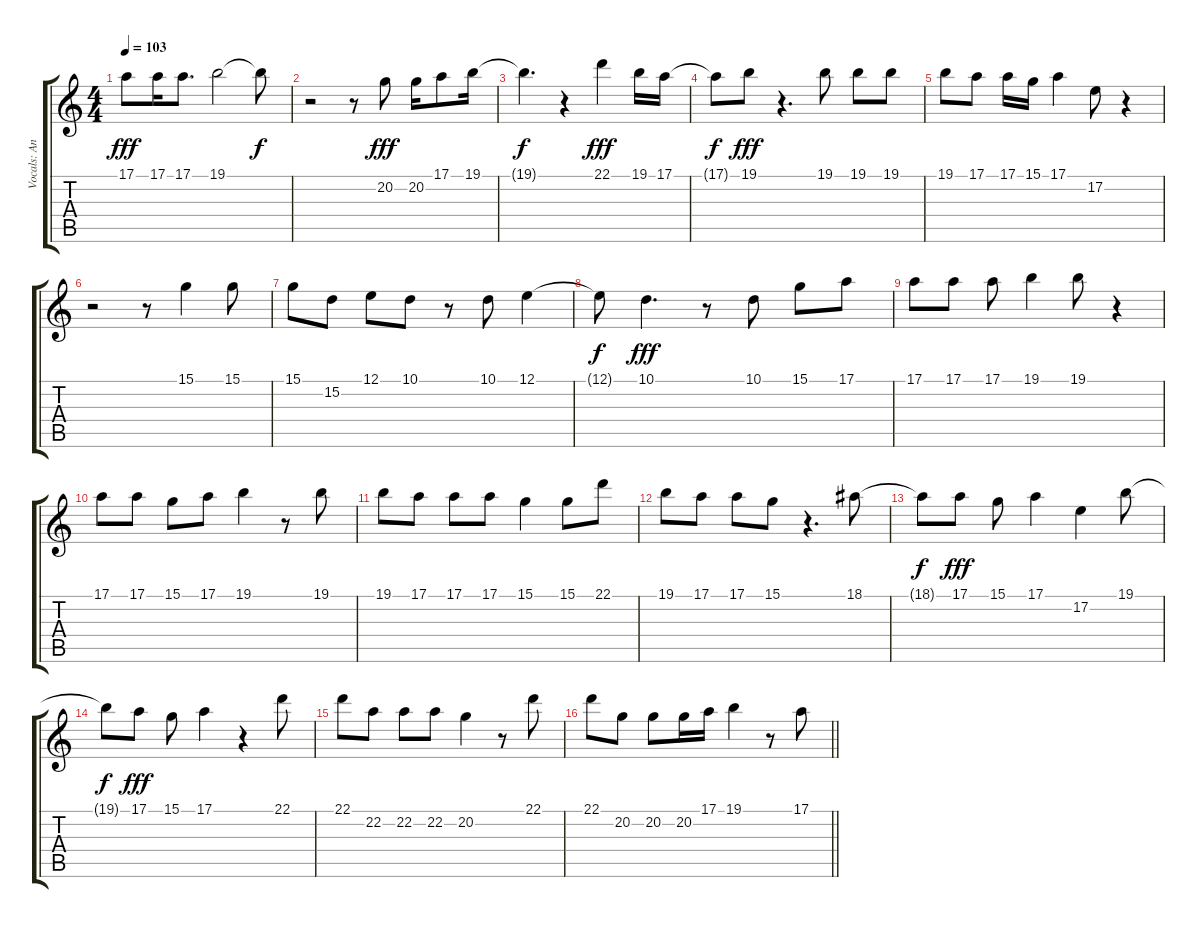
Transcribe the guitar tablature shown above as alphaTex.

\track ("Vocals: Ann Wilson" "Vocals: An") {instrument lead8bassandlead}
\staff {score tabs}
\tuning (E4 B3 G3 D3 A2 E2) {hide}
\ts (4 4)
\tempo 103
\clef g2
\ks c
17.1.8{dy fff} 17.1.16 17.1.8{d} 19.1.2 19.1{t}.8{dy f} |
r.2 r.8 20.2.8{dy fff} 20.2.16 17.1.8 19.1.16 |
19.1{t}.4{d dy f} r.4 22.1.4{dy fff} 19.1.16 17.1.16 |
17.1{t}.8{dy f} 19.1.8{dy fff} r.4{d} 19.1.8 19.1.8 19.1.8 |
19.1.8 17.1.8 17.1.16 15.1.16 17.1.4 17.2.8 r.4 |
r.2 r.8 15.1.4 15.1.8 |
15.1.8 15.2.8 12.1.8 10.1.8 r.8 10.1.8 12.1.4 |
12.1{t}.8{dy f} 10.1.4{d dy fff} r.8 10.1.8 15.1.8 17.1.8 |
17.1.8 17.1.8 17.1.8 19.1.4 19.1.8 r.4 |
17.1.8 17.1.8 15.1.8 17.1.8 19.1.4 r.8 19.1.8 |
19.1.8 17.1.8 17.1.8 17.1.8 15.1.4 15.1.8 22.1.8 |
19.1.8 17.1.8 17.1.8 15.1.8 r.4{d} 18.1.8 |
18.1{t}.8{dy f} 17.1.8{dy fff} 15.1.8 17.1.4 17.2.4 19.1.8 |
19.1{t}.8{dy f} 17.1.8{dy fff} 15.1.8 17.1.4 r.4 22.1.8 |
22.1.8 22.2.8 22.2.8 22.2.8 20.2.4 r.8 22.1.8 |
\barLineRight lightlight
22.1.8 20.2.8 20.2.8 20.2.16 17.1.16 19.1.4 r.8 17.1.8
